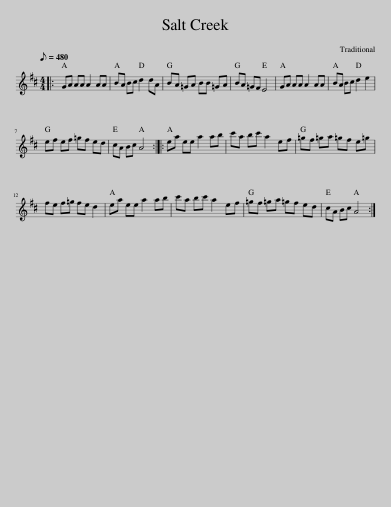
X:1
L:1/8
Q:1/8=480
M:4/4
I:linebreak $
K:D
V:1 treble
V:1
|: GA AA A2 AA | BA Bc d2 dA | BA =GA BB =GA | BA =GF E4 | GA AA A2 AA | %5
 BA Bc d2 e2 |$ ef ef =gf ed | cA Bc A4 :: ea ee a2 ab | c'a bc' a2 ef | %10
 =gf =ga =gf e=g |$ fe f=g fe d2 | ea ee a2 ab | c'a bc' a2 ef | =gf =ga =gf ed | %15
 cA Bc A4 :| %16
